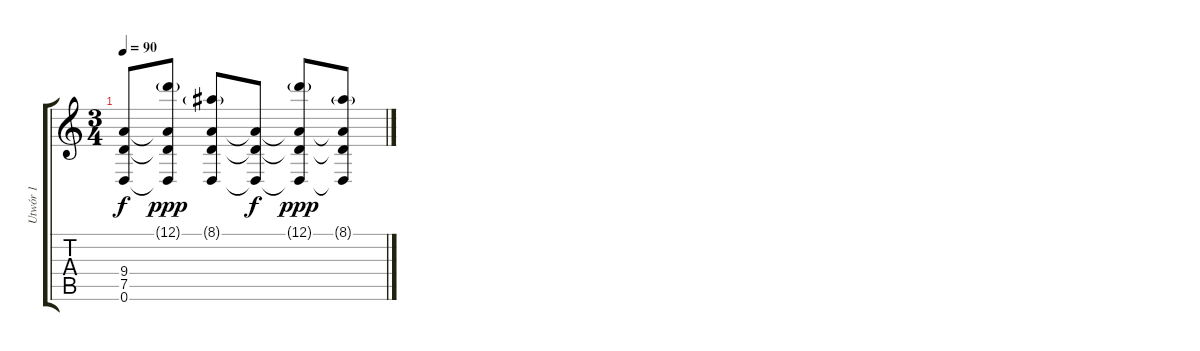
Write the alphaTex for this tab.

\track ("Utwór 1" "Utwór 1") {instrument electricguitarjazz}
\staff {score tabs}
\tuning (D4 A3 F3 C3 G2 D2) {hide}
\ts (3 4)
\tempo 90
\clef g2
\ks c
(9.4{t} 7.5{t} 0.6{t}).8{dy f} (12.1{g} 9.4{t} 7.5{t} 0.6{t}).8{dy ppp} (8.1{g} 9.4{t} 7.5{t} 0.6{t}).8 (9.4{t} 7.5{t} 0.6{t}).8{dy f} (12.1{g} 9.4{t} 7.5{t} 0.6{t}).8{dy ppp} (8.1{g} 9.4{t} 7.5{t} 0.6{t}).8
